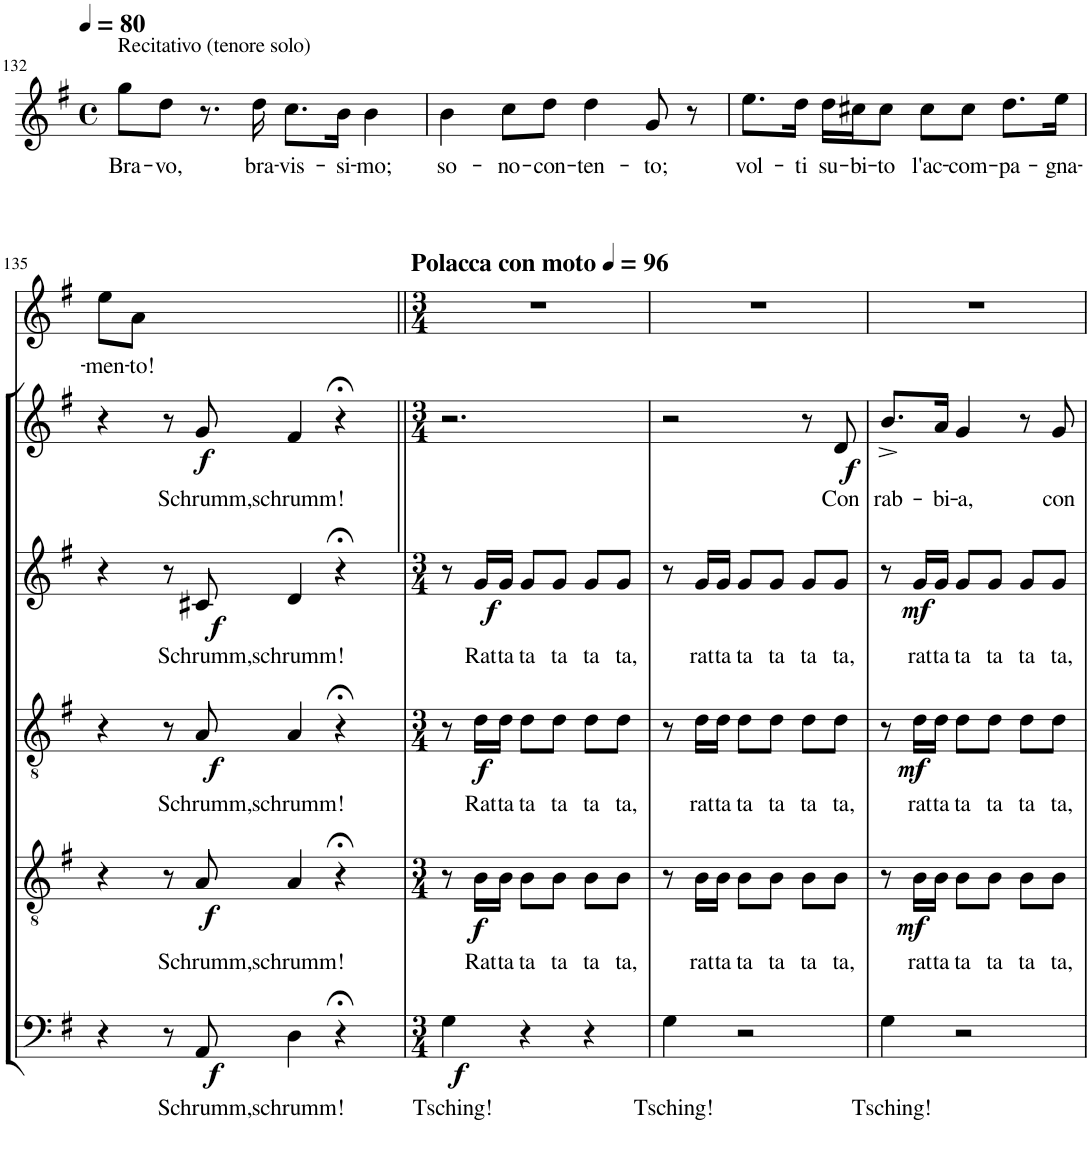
**kern	**text	**dynam	**kern	**text	**dynam	**kern	**text	**dynam	**kern	**text	**dynam	**kern	**text	**dynam	**kern	**text
*part6	*part6	*part6	*part5	*part5	*part5	*part4	*part4	*part4	*part3	*part3	*part3	*part2	*part2	*part2	*part1	*part1
*staff6	*staff6	*staff6	*staff5	*staff5	*staff5	*staff4	*staff4	*staff4	*staff3	*staff3	*staff3	*staff2	*staff2	*staff2	*staff1	*staff1
*I"Bassi	*	*	*I"Tenori II	*	*	*I"Tenori I	*	*	*I"Contralti	*	*	*I"Soprani	*	*	*I"Soprano solista	*
!!LO:PB:g=z
*clefF4	*	*	*clefGv2	*	*	*clefGv2	*	*	*clefG2	*	*	*clefG2	*	*	*clefG2	*
*	*	*	*	*	*	*	*	*	*	*	*	*Trd1c2	*	*	*Trd1c2	*
*k[f#]	*	*	*k[f#]	*	*	*k[f#]	*	*	*k[f#]	*	*	*k[f#]	*	*	*k[f#]	*
*G:	*	*	*G:	*	*	*G:	*	*	*G:	*	*	*G:	*	*	*G:	*
*M2/4	*	*	*M2/4	*	*	*M2/4	*	*	*M2/4	*	*	*M2/4	*	*	*M4/4	*
*	*	*	*	*	*	*	*	*	*	*	*	*	*	*	*met(c)	*
*MM80	*	*	*MM80	*	*	*MM80	*	*	*MM80	*	*	*MM80	*	*	*MM80	*
=132	=132	=132	=132	=132	=132	=132	=132	=132	=132	=132	=132	=132	=132	=132	=132	=132
!	!	!	!	!	!	!	!	!	!	!	!	!	!	!	!LO:TX:a:t=Recitativo (tenore solo)	!
!	!	!	!	!	!	!	!	!	!	!	!	!	!	!	!	!LO:LY:b
2r	.	.	2r	.	.	2r	.	.	2r	.	.	2r	.	.	8gg\L	Bra-
!	!	!	!	!	!	!	!	!	!	!	!	!	!	!	!	!LO:LY:b
.	.	.	.	.	.	.	.	.	.	.	.	.	.	.	8dd\J	-vo,
.	.	.	.	.	.	.	.	.	.	.	.	.	.	.	8.r	.
!	!	!	!	!	!	!	!	!	!	!	!	!	!	!	!	!LO:LY:b
.	.	.	.	.	.	.	.	.	.	.	.	.	.	.	16dd\	bra-
!	!	!	!	!	!	!	!	!	!	!	!	!	!	!	!	!LO:LY:b
2ryy	.	.	2ryy	.	.	2ryy	.	.	2ryy	.	.	2ryy	.	.	8.cc\L	-vis-
!	!	!	!	!	!	!	!	!	!	!	!	!	!	!	!	!LO:LY:b
.	.	.	.	.	.	.	.	.	.	.	.	.	.	.	16b\Jk	-si-
!	!	!	!	!	!	!	!	!	!	!	!	!	!	!	!	!LO:LY:b
.	.	.	.	.	.	.	.	.	.	.	.	.	.	.	4b\	-mo;
=133	=133	=133	=133	=133	=133	=133	=133	=133	=133	=133	=133	=133	=133	=133	=133	=133
!	!	!	!	!	!	!	!	!	!	!	!	!	!	!	!	!LO:LY:b
2r	.	.	2r	.	.	2r	.	.	2r	.	.	2r	.	.	4b\	so-
!	!	!	!	!	!	!	!	!	!	!	!	!	!	!	!	!LO:LY:b
.	.	.	.	.	.	.	.	.	.	.	.	.	.	.	8cc\L	-no-
!	!	!	!	!	!	!	!	!	!	!	!	!	!	!	!	!LO:LY:b
.	.	.	.	.	.	.	.	.	.	.	.	.	.	.	8dd\J	-con-
!	!	!	!	!	!	!	!	!	!	!	!	!	!	!	!	!LO:LY:b
2ryy	.	.	2ryy	.	.	2ryy	.	.	2ryy	.	.	2ryy	.	.	4dd\	-ten-
!	!	!	!	!	!	!	!	!	!	!	!	!	!	!	!	!LO:LY:b
.	.	.	.	.	.	.	.	.	.	.	.	.	.	.	8g/	-to;
.	.	.	.	.	.	.	.	.	.	.	.	.	.	.	8r	.
=134	=134	=134	=134	=134	=134	=134	=134	=134	=134	=134	=134	=134	=134	=134	=134	=134
!	!	!	!	!	!	!	!	!	!	!	!	!	!	!	!	!LO:LY:b
2r	.	.	2r	.	.	2r	.	.	2r	.	.	2r	.	.	8.ee\L	vol-
!	!	!	!	!	!	!	!	!	!	!	!	!	!	!	!	!LO:LY:b
.	.	.	.	.	.	.	.	.	.	.	.	.	.	.	16dd\Jk	-ti
!	!	!	!	!	!	!	!	!	!	!	!	!	!	!	!	!LO:LY:b
.	.	.	.	.	.	.	.	.	.	.	.	.	.	.	16dd\LL	su-
!	!	!	!	!	!	!	!	!	!	!	!	!	!	!	!	!LO:LY:b
.	.	.	.	.	.	.	.	.	.	.	.	.	.	.	16cc#X\J	-bi-
!	!	!	!	!	!	!	!	!	!	!	!	!	!	!	!	!LO:LY:b
.	.	.	.	.	.	.	.	.	.	.	.	.	.	.	8cc#\J	-to
!	!	!	!	!	!	!	!	!	!	!	!	!	!	!	!	!LO:LY:b
2ryy	.	.	2ryy	.	.	2ryy	.	.	2ryy	.	.	2ryy	.	.	8cc#\L	l'ac-
!	!	!	!	!	!	!	!	!	!	!	!	!	!	!	!	!LO:LY:b
.	.	.	.	.	.	.	.	.	.	.	.	.	.	.	8cc#\J	-com-
!	!	!	!	!	!	!	!	!	!	!	!	!	!	!	!	!LO:LY:b
.	.	.	.	.	.	.	.	.	.	.	.	.	.	.	8.dd\L	-pa-
!	!	!	!	!	!	!	!	!	!	!	!	!	!	!	!	!LO:LY:b
.	.	.	.	.	.	.	.	.	.	.	.	.	.	.	16ee\Jk	-gna-
!!LO:LB:g=z
=135	=135	=135	=135	=135	=135	=135	=135	=135	=135	=135	=135	=135	=135	=135	=135	=135
!	!	!	!	!	!	!	!	!	!	!	!	!	!	!	!	!LO:LY:b
4r	.	.	4r	.	.	4r	.	.	4r	.	.	4r	.	.	8ee\L	-men-
!	!	!	!	!	!	!	!	!	!	!	!	!	!	!	!	!LO:LY:b
.	.	.	.	.	.	.	.	.	.	.	.	.	.	.	8a\J	-to!
8r	.	.	8r	.	.	8r	.	.	8r	.	.	8r	.	.	4ryy	.
!	!LO:LY:b	!LO:DY:b	!	!LO:LY:b	!LO:DY:b	!	!LO:LY:b	!LO:DY:b	!	!LO:LY:b	!LO:DY:b	!	!LO:LY:b	!LO:DY:b	!	!
8AA/	Schrumm,	f	8A/	Schrumm,	f	8A/	Schrumm,	f	8c#X/	Schrumm,	f	8g/	Schrumm,	f	.	.
!	!LO:LY:b	!	!	!LO:LY:b	!	!	!LO:LY:b	!	!	!LO:LY:b	!	!	!LO:LY:b	!	!	!
4D\	schrumm!	.	4A/	schrumm!	.	4A/	schrumm!	.	4d/	schrumm!	.	4f#/	schrumm!	.	4ryy	.
4r;<	.	.	4r;<	.	.	4r;<	.	.	4r;<	.	.	4r;<	.	.	8.ryy	.
.	.	.	.	.	.	.	.	.	.	.	.	.	.	.	16ryy	.
=136||	=136||	=136||	=136||	=136||	=136||	=136||	=136||	=136||	=136||	=136||	=136||	=136||	=136||	=136||	=136||	=136||
*M3/4	*	*	*M3/4	*	*	*M3/4	*	*	*M3/4	*	*	*M3/4	*	*	*M3/4	*
*	*	*	*	*	*	*	*	*	*	*	*	*	*	*	*MM96	*
!	!	!	!	!	!	!	!	!	!	!	!	!	!	!	!LO:TX:a:B:t=Polacca con moto	!
!	!LO:LY:b	!LO:DY:b	!	!	!	!	!	!	!	!	!	!	!	!	!	!
4G\	Tsching!	f	8r	.	.	8r	.	.	8r	.	.	2.r	.	.	2.r	.
!	!	!	!	!LO:LY:b	!LO:DY:b	!	!LO:LY:b	!LO:DY:b	!	!LO:LY:b	!LO:DY:b	!	!	!	!	!
.	.	.	16B\LL	Rat	f	16d\LL	Rat	f	16g/LL	Rat	f	.	.	.	.	.
!	!	!	!	!LO:LY:b	!	!	!LO:LY:b	!	!	!LO:LY:b	!	!	!	!	!	!
.	.	.	16B\JJ	ta	.	16d\JJ	ta	.	16g/JJ	ta	.	.	.	.	.	.
!	!	!	!	!LO:LY:b	!	!	!LO:LY:b	!	!	!LO:LY:b	!	!	!	!	!	!
4r	.	.	8B\L	ta	.	8d\L	ta	.	8g/L	ta	.	.	.	.	.	.
!	!	!	!	!LO:LY:b	!	!	!LO:LY:b	!	!	!LO:LY:b	!	!	!	!	!	!
.	.	.	8B\J	ta	.	8d\J	ta	.	8g/J	ta	.	.	.	.	.	.
!	!	!	!	!LO:LY:b	!	!	!LO:LY:b	!	!	!LO:LY:b	!	!	!	!	!	!
4r	.	.	8B\L	ta	.	8d\L	ta	.	8g/L	ta	.	.	.	.	.	.
!	!	!	!	!LO:LY:b	!	!	!LO:LY:b	!	!	!LO:LY:b	!	!	!	!	!	!
.	.	.	8B\J	ta,	.	8d\J	ta,	.	8g/J	ta,	.	.	.	.	.	.
=137	=137	=137	=137	=137	=137	=137	=137	=137	=137	=137	=137	=137	=137	=137	=137	=137
!	!LO:LY:b	!	!	!	!	!	!	!	!	!	!	!	!	!	!	!
4G\	Tsching!	.	8r	.	.	8r	.	.	8r	.	.	2r	.	.	2.r	.
!	!	!	!	!LO:LY:b	!	!	!LO:LY:b	!	!	!LO:LY:b	!	!	!	!	!	!
.	.	.	16B\LL	rat	.	16d\LL	rat	.	16g/LL	rat	.	.	.	.	.	.
!	!	!	!	!LO:LY:b	!	!	!LO:LY:b	!	!	!LO:LY:b	!	!	!	!	!	!
.	.	.	16B\JJ	ta	.	16d\JJ	ta	.	16g/JJ	ta	.	.	.	.	.	.
!	!	!	!	!LO:LY:b	!	!	!LO:LY:b	!	!	!LO:LY:b	!	!	!	!	!	!
2r	.	.	8B\L	ta	.	8d\L	ta	.	8g/L	ta	.	.	.	.	.	.
!	!	!	!	!LO:LY:b	!	!	!LO:LY:b	!	!	!LO:LY:b	!	!	!	!	!	!
.	.	.	8B\J	ta	.	8d\J	ta	.	8g/J	ta	.	.	.	.	.	.
!	!	!	!	!LO:LY:b	!	!	!LO:LY:b	!	!	!LO:LY:b	!	!	!	!	!	!
.	.	.	8B\L	ta	.	8d\L	ta	.	8g/L	ta	.	8r	.	.	.	.
!	!	!	!	!LO:LY:b	!	!	!LO:LY:b	!	!	!LO:LY:b	!	!	!LO:LY:b	!LO:DY:b	!	!
.	.	.	8B\J	ta,	.	8d\J	ta,	.	8g/J	ta,	.	8d/	Con	f	.	.
=138	=138	=138	=138	=138	=138	=138	=138	=138	=138	=138	=138	=138	=138	=138	=138	=138
!	!LO:LY:b	!	!	!	!	!	!	!	!	!	!	!	!LO:LY:b	!	!	!
4G\	Tsching!	.	8r	.	.	8r	.	.	8r	.	.	8.b^/L	rab-	.	2.r	.
!	!	!	!	!LO:LY:b	!LO:DY:b	!	!LO:LY:b	!LO:DY:b	!	!LO:LY:b	!LO:DY:b	!	!	!	!	!
.	.	.	16B\LL	rat	mf	16d\LL	rat	mf	16g/LL	rat	mf	.	.	.	.	.
!	!	!	!	!LO:LY:b	!	!	!LO:LY:b	!	!	!LO:LY:b	!	!	!LO:LY:b	!	!	!
.	.	.	16B\JJ	ta	.	16d\JJ	ta	.	16g/JJ	ta	.	16a/Jk	-bi-	.	.	.
!	!	!	!	!LO:LY:b	!	!	!LO:LY:b	!	!	!LO:LY:b	!	!	!LO:LY:b	!	!	!
2r	.	.	8B\L	ta	.	8d\L	ta	.	8g/L	ta	.	4g/	-a,	.	.	.
!	!	!	!	!LO:LY:b	!	!	!LO:LY:b	!	!	!LO:LY:b	!	!	!	!	!	!
.	.	.	8B\J	ta	.	8d\J	ta	.	8g/J	ta	.	.	.	.	.	.
!	!	!	!	!LO:LY:b	!	!	!LO:LY:b	!	!	!LO:LY:b	!	!	!	!	!	!
.	.	.	8B\L	ta	.	8d\L	ta	.	8g/L	ta	.	8r	.	.	.	.
!	!	!	!	!LO:LY:b	!	!	!LO:LY:b	!	!	!LO:LY:b	!	!	!LO:LY:b	!	!	!
.	.	.	8B\J	ta,	.	8d\J	ta,	.	8g/J	ta,	.	8g/	con	.	.	.
=	=	=	=	=	=	=	=	=	=	=	=	=	=	=	=	=
*-	*-	*-	*-	*-	*-	*-	*-	*-	*-	*-	*-	*-	*-	*-	*-	*-
